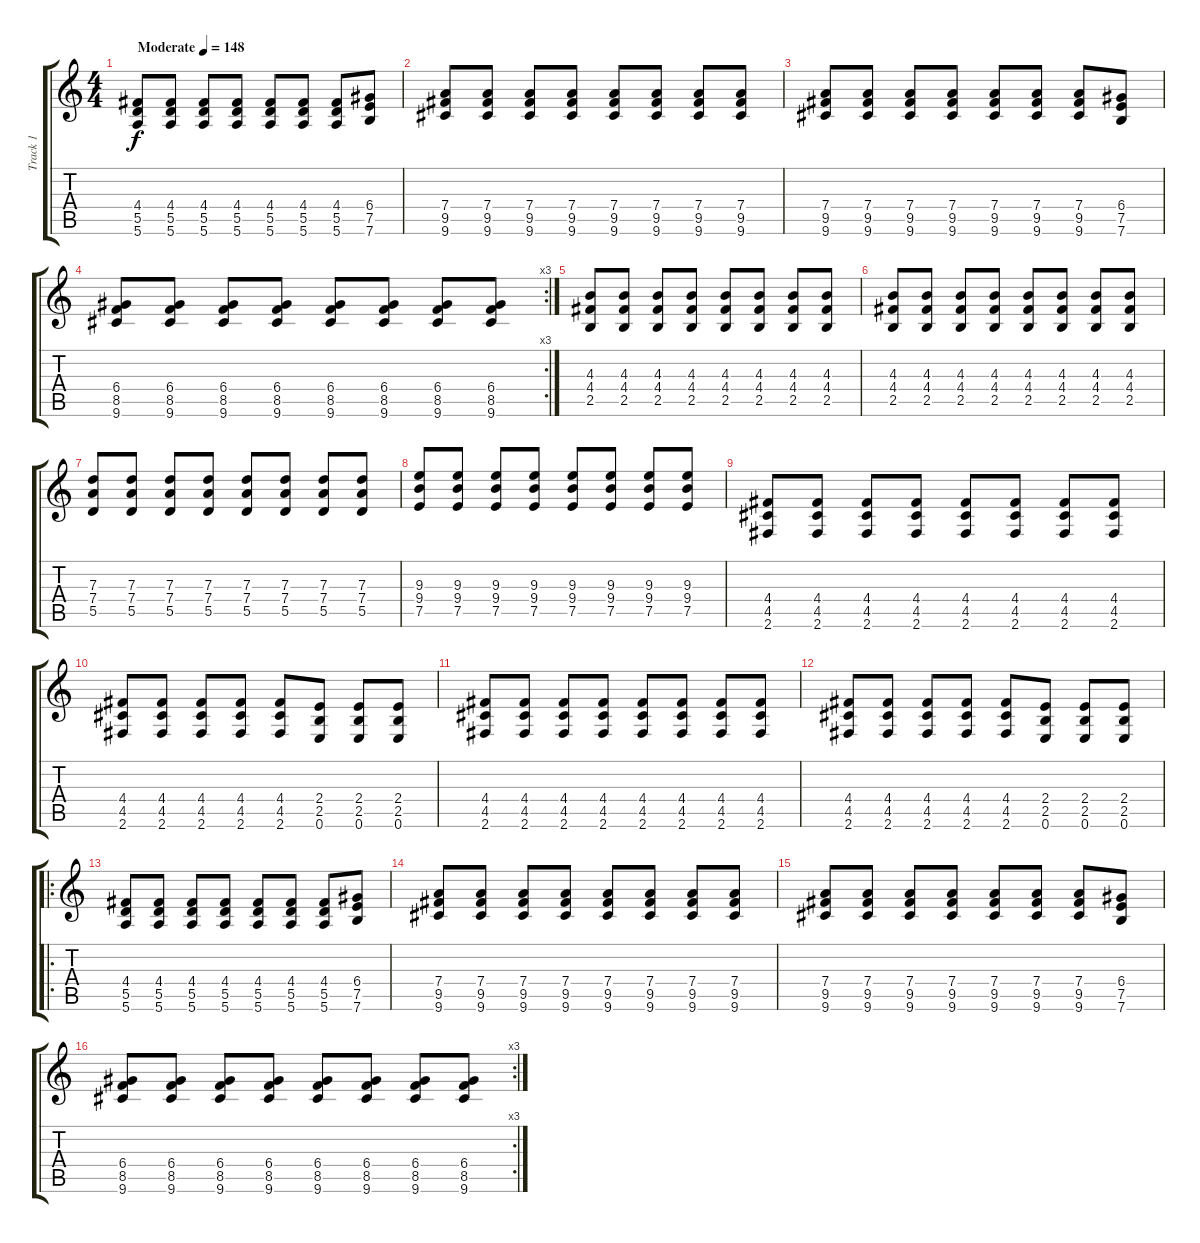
\track ("Track 1" "Track 1") {instrument electricguitarmuted}
\staff {score tabs}
\tuning (E4 B3 G3 D3 A2 E2) {hide}
\ts (4 4)
\tempo (148 "Moderate")
\clef g2
\ks c
(4.4 5.5 5.6).8{dy f instrument electricguitarmuted} (4.4 5.5 5.6).8 (4.4 5.5 5.6).8 (4.4 5.5 5.6).8 (4.4 5.5 5.6).8 (4.4 5.5 5.6).8 (4.4 5.5 5.6).8 (6.4 7.5 7.6).8 |
(7.4 9.5 9.6).8 (7.4 9.5 9.6).8 (7.4 9.5 9.6).8 (7.4 9.5 9.6).8 (7.4 9.5 9.6).8 (7.4 9.5 9.6).8 (7.4 9.5 9.6).8 (7.4 9.5 9.6).8 |
(7.4 9.5 9.6).8 (7.4 9.5 9.6).8 (7.4 9.5 9.6).8 (7.4 9.5 9.6).8 (7.4 9.5 9.6).8 (7.4 9.5 9.6).8 (7.4 9.5 9.6).8 (6.4 7.5 7.6).8 |
\rc 3
(6.4 8.5 9.6).8 (6.4 8.5 9.6).8 (6.4 8.5 9.6).8 (6.4 8.5 9.6).8 (6.4 8.5 9.6).8 (6.4 8.5 9.6).8 (6.4 8.5 9.6).8 (6.4 8.5 9.6).8 |
(4.3 4.4 2.5).8 (4.3 4.4 2.5).8 (4.3 4.4 2.5).8 (4.3 4.4 2.5).8 (4.3 4.4 2.5).8 (4.3 4.4 2.5).8 (4.3 4.4 2.5).8 (4.3 4.4 2.5).8 |
(4.3 4.4 2.5).8 (4.3 4.4 2.5).8 (4.3 4.4 2.5).8 (4.3 4.4 2.5).8 (4.3 4.4 2.5).8 (4.3 4.4 2.5).8 (4.3 4.4 2.5).8 (4.3 4.4 2.5).8 |
(7.3 7.4 5.5).8 (7.3 7.4 5.5).8 (7.3 7.4 5.5).8 (7.3 7.4 5.5).8 (7.3 7.4 5.5).8 (7.3 7.4 5.5).8 (7.3 7.4 5.5).8 (7.3 7.4 5.5).8 |
(9.3 9.4 7.5).8 (9.3 9.4 7.5).8 (9.3 9.4 7.5).8 (9.3 9.4 7.5).8 (9.3 9.4 7.5).8 (9.3 9.4 7.5).8 (9.3 9.4 7.5).8 (9.3 9.4 7.5).8 |
(4.4 4.5 2.6).8 (4.4 4.5 2.6).8 (4.4 4.5 2.6).8 (4.4 4.5 2.6).8 (4.4 4.5 2.6).8 (4.4 4.5 2.6).8 (4.4 4.5 2.6).8 (4.4 4.5 2.6).8 |
(4.4 4.5 2.6).8 (4.4 4.5 2.6).8 (4.4 4.5 2.6).8 (4.4 4.5 2.6).8 (4.4 4.5 2.6).8 (2.4 2.5 0.6).8 (2.4 2.5 0.6).8 (2.4 2.5 0.6).8 |
(4.4 4.5 2.6).8 (4.4 4.5 2.6).8 (4.4 4.5 2.6).8 (4.4 4.5 2.6).8 (4.4 4.5 2.6).8 (4.4 4.5 2.6).8 (4.4 4.5 2.6).8 (4.4 4.5 2.6).8 |
(4.4 4.5 2.6).8 (4.4 4.5 2.6).8 (4.4 4.5 2.6).8 (4.4 4.5 2.6).8 (4.4 4.5 2.6).8 (2.4 2.5 0.6).8 (2.4 2.5 0.6).8 (2.4 2.5 0.6).8 |
\ro
(4.4 5.5 5.6).8 (4.4 5.5 5.6).8 (4.4 5.5 5.6).8 (4.4 5.5 5.6).8 (4.4 5.5 5.6).8 (4.4 5.5 5.6).8 (4.4 5.5 5.6).8 (6.4 7.5 7.6).8 |
(7.4 9.5 9.6).8 (7.4 9.5 9.6).8 (7.4 9.5 9.6).8 (7.4 9.5 9.6).8 (7.4 9.5 9.6).8 (7.4 9.5 9.6).8 (7.4 9.5 9.6).8 (7.4 9.5 9.6).8 |
(7.4 9.5 9.6).8 (7.4 9.5 9.6).8 (7.4 9.5 9.6).8 (7.4 9.5 9.6).8 (7.4 9.5 9.6).8 (7.4 9.5 9.6).8 (7.4 9.5 9.6).8 (6.4 7.5 7.6).8 |
\rc 3
(6.4 8.5 9.6).8 (6.4 8.5 9.6).8 (6.4 8.5 9.6).8 (6.4 8.5 9.6).8 (6.4 8.5 9.6).8 (6.4 8.5 9.6).8 (6.4 8.5 9.6).8 (6.4 8.5 9.6).8
